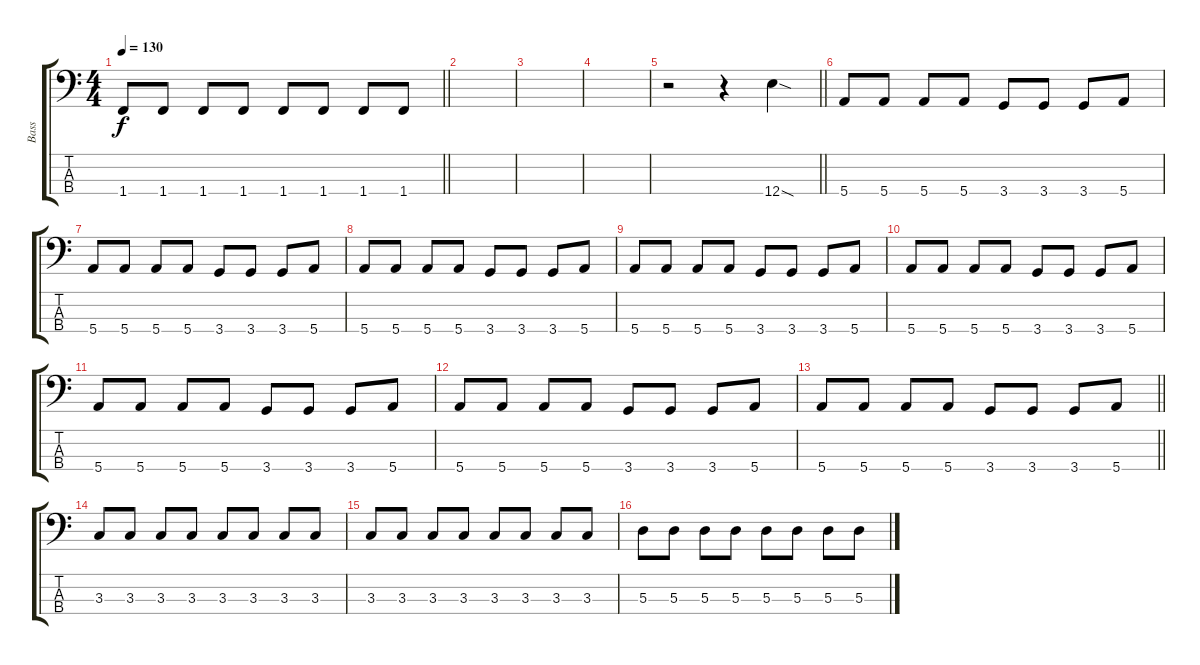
\track ("Bass" "Bass") {instrument electricbasspick}
\staff {score tabs}
\tuning (G2 D2 A1 E1) {hide}
\ts (4 4)
\tempo 130
\clef f4
\barLineRight lightlight
\ks c
1.4{t}.8{dy f} 1.4.8 1.4.8 1.4.8 1.4.8 1.4.8 1.4.8 1.4.8 |
|
|
|
\barLineRight lightlight
r.2 r.4 12.4{sod}.4 |
5.4.8 5.4.8 5.4.8 5.4.8 3.4.8 3.4.8 3.4.8 5.4.8 |
5.4.8 5.4.8 5.4.8 5.4.8 3.4.8 3.4.8 3.4.8 5.4.8 |
5.4.8 5.4.8 5.4.8 5.4.8 3.4.8 3.4.8 3.4.8 5.4.8 |
5.4.8 5.4.8 5.4.8 5.4.8 3.4.8 3.4.8 3.4.8 5.4.8 |
5.4.8 5.4.8 5.4.8 5.4.8 3.4.8 3.4.8 3.4.8 5.4.8 |
5.4.8 5.4.8 5.4.8 5.4.8 3.4.8 3.4.8 3.4.8 5.4.8 |
5.4.8 5.4.8 5.4.8 5.4.8 3.4.8 3.4.8 3.4.8 5.4.8 |
\barLineRight lightlight
5.4.8 5.4.8 5.4.8 5.4.8 3.4.8 3.4.8 3.4.8 5.4.8 |
3.3.8 3.3.8 3.3.8 3.3.8 3.3.8 3.3.8 3.3.8 3.3.8 |
3.3.8 3.3.8 3.3.8 3.3.8 3.3.8 3.3.8 3.3.8 3.3.8 |
5.3.8 5.3.8 5.3.8 5.3.8 5.3.8 5.3.8 5.3.8 5.3.8
